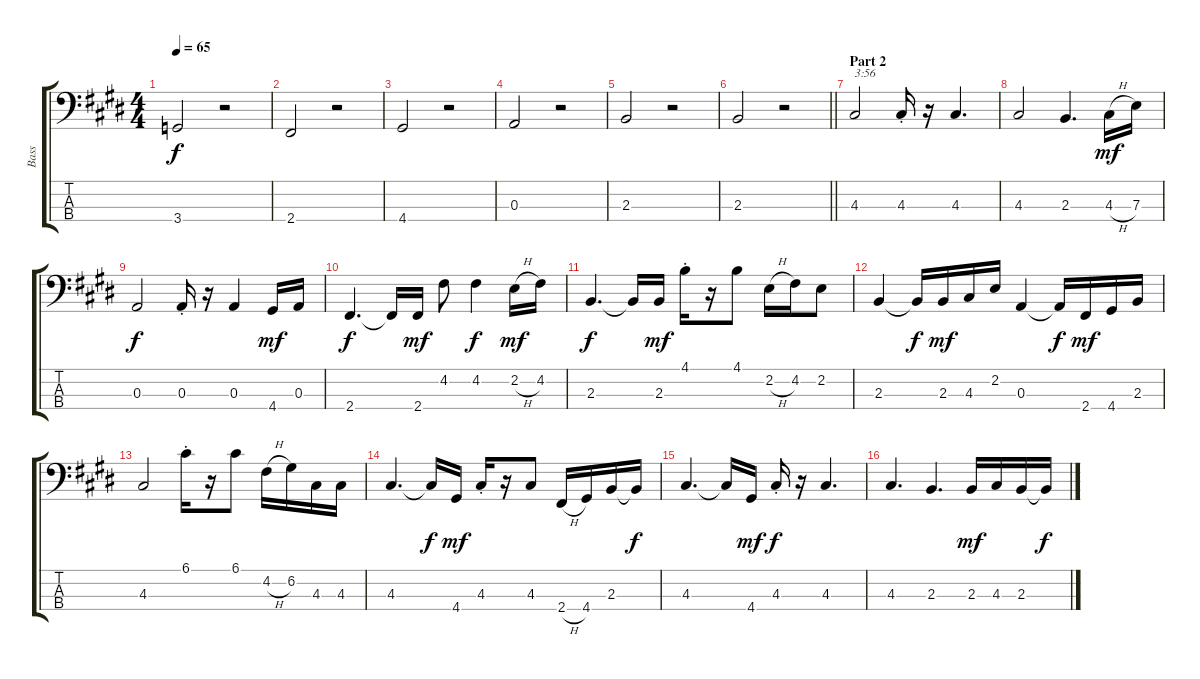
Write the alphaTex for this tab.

\track ("Bass" "Bass") {instrument electricbassfinger}
\staff {score tabs}
\tuning (G2 D2 A1 E1) {hide}
\ts (4 4)
\tempo 65
\clef f4
\ks c#minor
3.4.2{dy f} r.2 |
2.4.2 r.2 |
4.4.2 r.2 |
0.3.2 r.2 |
2.3.2 r.2 |
\barLineRight lightlight
2.3.2 r.2 |
\section ("" "Part 2")
4.3.2{txt "3:56"} 4.3{st}.16 r.16 4.3.4{d} |
4.3.2 2.3.4{d} 4.3{h}.16{dy mf} 7.3.16 |
0.3.2{dy f} 0.3{st}.16 r.16 0.3.4 4.4.16{dy mf} 0.3.16 |
2.4.4{d dy f} 2.4{t}.16 2.4.16{dy mf} 4.2.8 4.2.4{dy f} 2.2{h}.16{dy mf} 4.2.16 |
2.3.4{d dy f} 2.3{t}.16 2.3.16{dy mf} 4.1{st}.16 r.16 4.1.8 2.2{h}.16 4.2.16 2.2.8 |
2.3.4 2.3{t}.16{dy f} 2.3.16{dy mf} 4.3.16 2.2.16 0.3.4 0.3{t}.16{dy f} 2.4.16{dy mf} 4.4.16 2.3.16 |
4.3.2 6.1{st}.16 r.16 6.1.8 4.2{h}.16 6.2.16 4.3.16 4.3.16 |
4.3.4{d} 4.3{t}.16{dy f} 4.4.16{dy mf} 4.3{st}.16 r.16 4.3.8 2.4{h}.16 4.4.16 2.3.16 2.3{t}.16{dy f} |
4.3.4{d} 4.3{t}.16 4.4.16{dy mf} 4.3{st}.16{dy f} r.16 4.3.4{d} |
4.3.4{d} 2.3.4{d} 2.3.16{dy mf} 4.3.16 2.3.16 2.3{t}.16{dy f}
